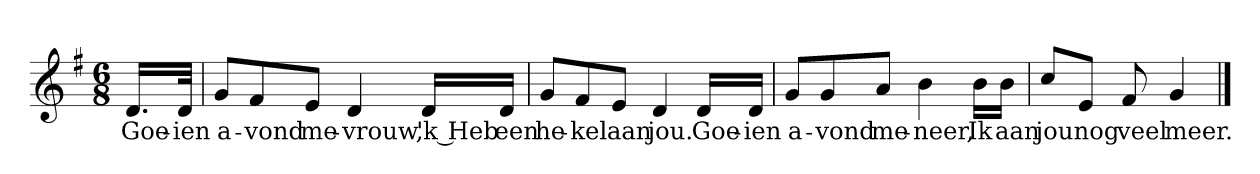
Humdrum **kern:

**kern	**text
*part1	*part1
*staff1	*staff1
*clefG2	*
*k[f#]	*
*G:	*
*M6/8	*
*MM120	*
=	=
16.d/LL	Goe-
32d/JJk	-ien
=1	=1
8g/L	a-
8f#/	-vond
8e/J	me-
4d	-vrouw,
16d/LL	'k Heb
16d/JJ	een
=2	=2
8g/L	he-
8f#/	-kel
8e/J	aan
4d	jou.
16d/LL	Goe-
16d/JJ	-ien
=3	=3
8g/L	a-
8g/	-vond
8a/J	me-
4b	-neer,
16b\LL	Ik
16b\JJ	aan
=4	=4
8cc/L	jou
8e/J	nog
8f#	veel
4g	meer.
==	==
*-	*-
